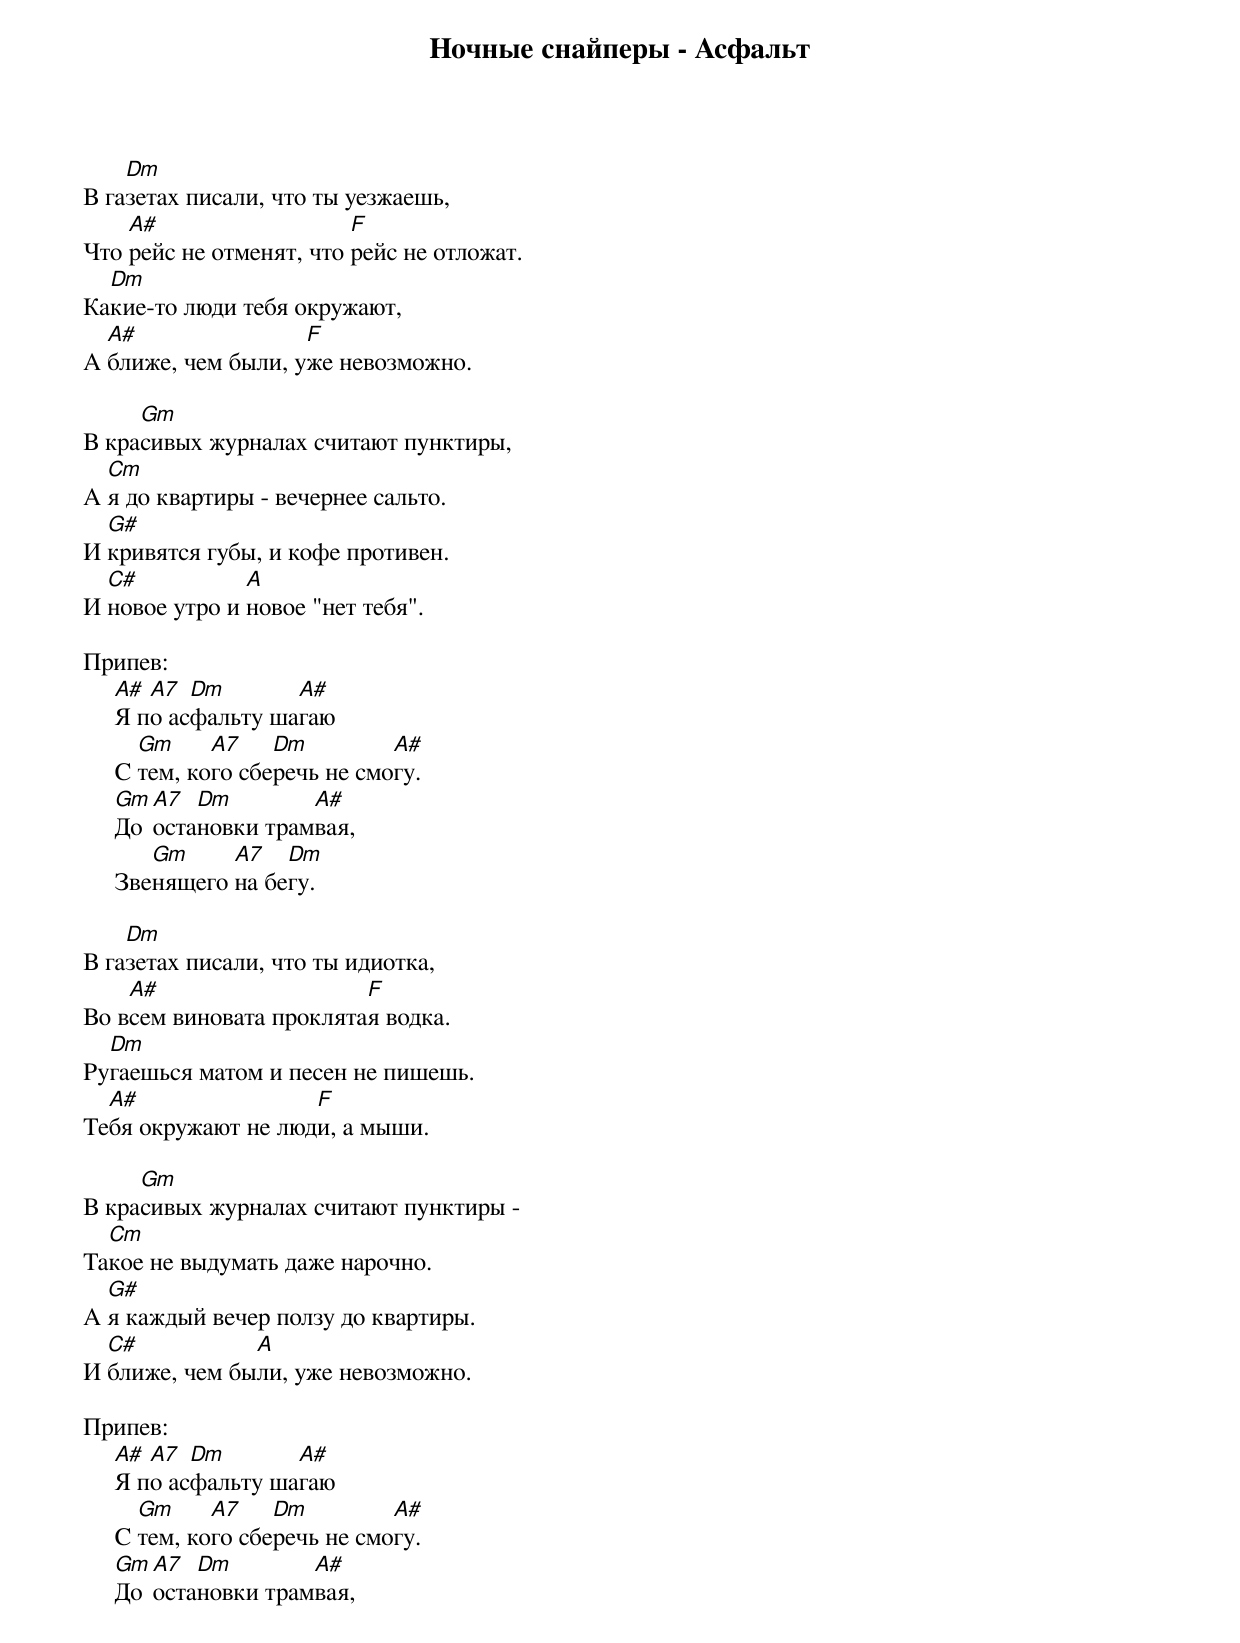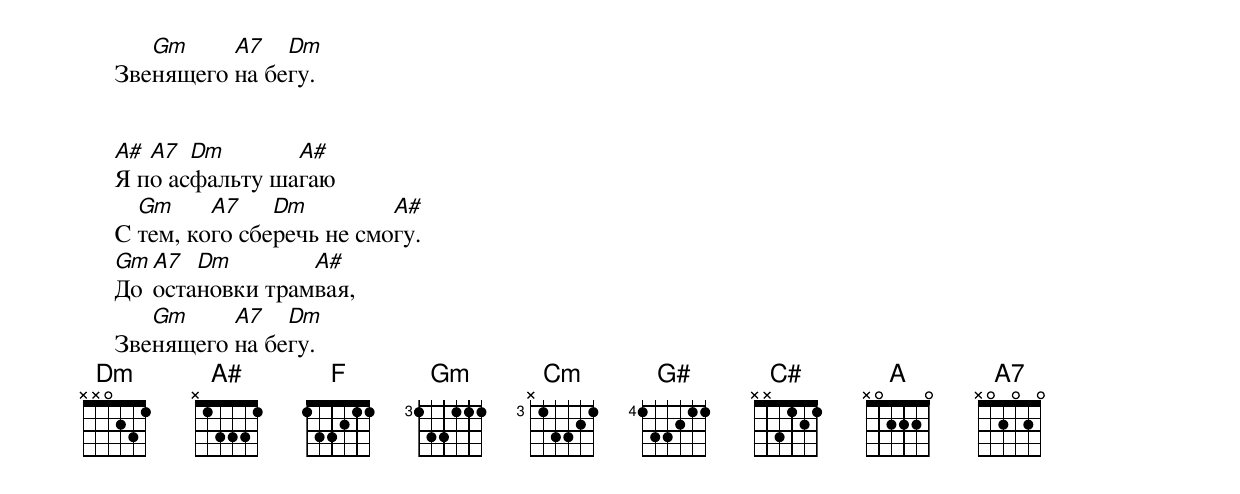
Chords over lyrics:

Ночные снайперы - Асфальт

    Dm
В газетах писали, что ты уезжаешь,
    A#                   F
Что рейс не отменят, что рейс не отложат.
  Dm
Какие-то люди тебя окружают,
  A#                F
А ближе, чем были, уже невозможно.

     Gm
В красивых журналах считают пунктиры,
  Cm
А я до квартиры - вечернее сальто.
  G#
И кривятся губы, и кофе противен.
  C#           A
И новое утро и новое "нет тебя".

Припев:
     A# A7  Dm       A#
     Я по асфальту шагаю
       Gm     A7    Dm         A#
     С тем, кого сберечь не смогу.
     Gm A7  Dm        A#
     До остановки трамвая,
        Gm     A7   Dm
     Звенящего на бегу.

    Dm
В газетах писали, что ты идиотка,
    A#                   F
Во всем виновата проклятая водка.
  Dm
Ругаешься матом и песен не пишешь.
  A#                F
Тебя окружают не люди, а мыши.

     Gm
В красивых журналах считают пунктиры -
  Cm
Такое не выдумать даже нарочно.
  G#
А я каждый вечер ползу до квартиры.
  C#           A
И ближе, чем были, уже невозможно.

Припев:
     A# A7  Dm       A#
     Я по асфальту шагаю
       Gm     A7    Dm         A#
     С тем, кого сберечь не смогу.
     Gm A7  Dm        A#
     До остановки трамвая,
        Gm     A7   Dm
     Звенящего на бегу.


     A# A7  Dm       A#
     Я по асфальту шагаю
       Gm     A7    Dm         A#
     С тем, кого сберечь не смогу.
     Gm A7  Dm        A#
     До остановки трамвая,
        Gm     A7   Dm
     Звенящего на бегу.
